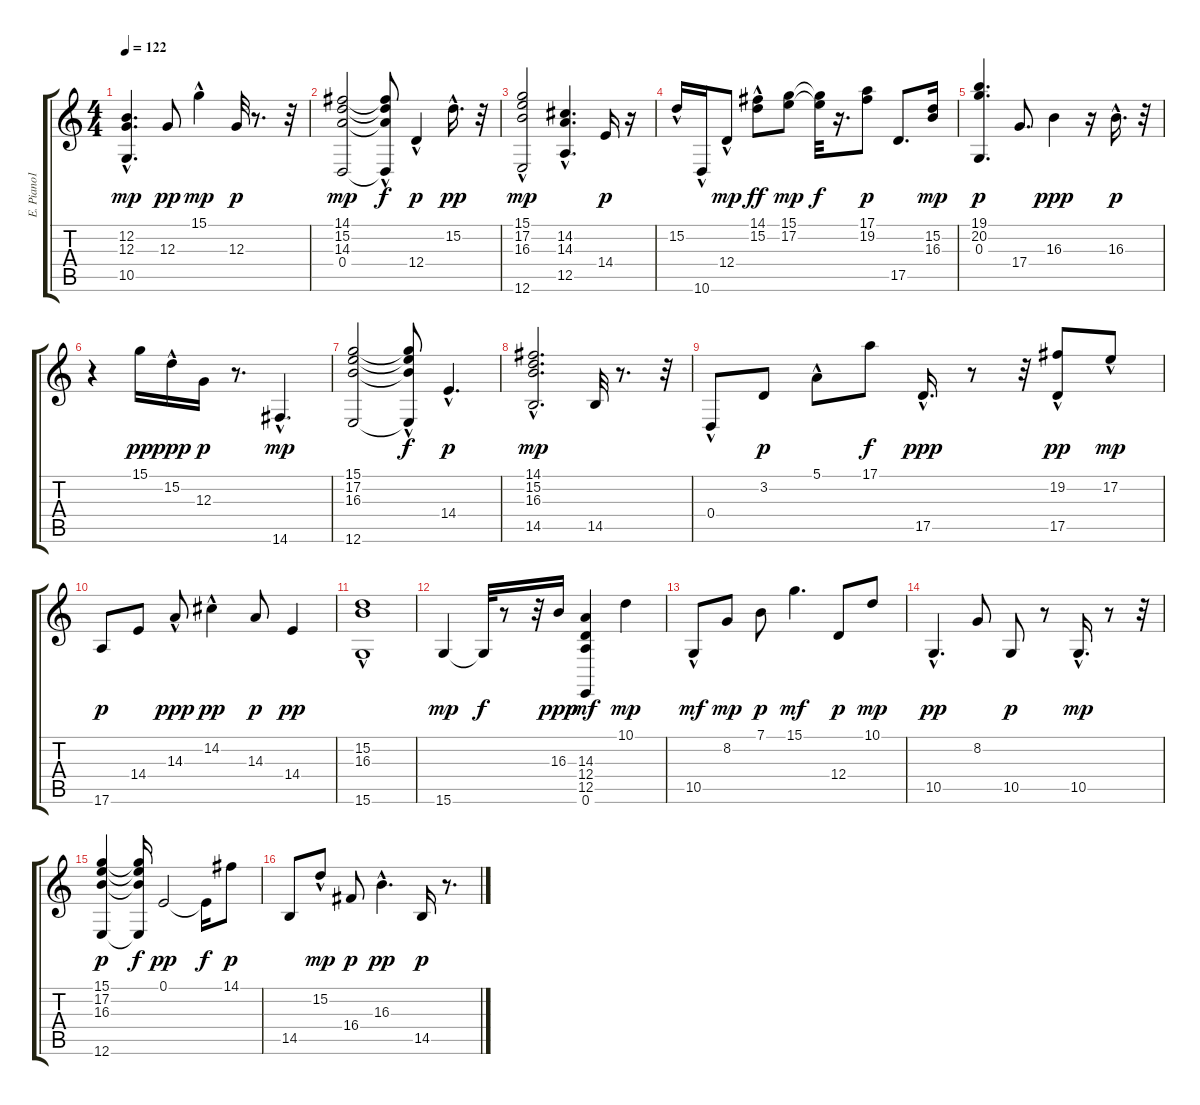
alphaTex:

\track (" E. Piano1*merged" " E. Piano1") {instrument electricpiano1}
\staff {score tabs}
\tuning (E4 B3 G3 D3 A2 E2) {hide}
\ts (4 4)
\tempo 122
\clef g2
\ks c
(12.2{hac} 12.3{hac} 10.5{hac}).4{d dy mp} 12.3.8{dy pp} 15.1{hac}.4{dy mp} 12.3.32{dy p} r.8{d} r.32 |
(14.1 15.2 14.3 0.4).2{dy mp} (14.1{hac t} 15.2{t} 14.3{hac t} 0.4{t}).8{dy f} 12.4{hac}.4{dy p} 15.2{hac}.16{d dy pp} r.32 |
(15.1 17.2{hac} 16.3{hac} 12.6).2{dy mp} (14.2{hac} 14.3 12.5).4{d} 14.4.16{dy p} r.16 |
15.2{hac}.16 10.6{hac}.16 12.4{hac}.8{dy mp} (14.1{hac} 15.2).8{dy ff} (15.1 17.2).8{dy mp} (15.1{t} 17.2{t}).32{dy f} r.16{d} (17.1 19.2).8{dy p} 17.5.8{d} (15.2 16.3).16{dy mp} |
(19.1 20.2 0.3).4{d dy p} 17.4.8{d} 16.3.4{dy ppp} r.16 16.3{hac}.16{d dy p} r.32 |
r.4 15.1.16{dy pp} 15.2{hac}.16{dy ppp} 12.3.16{dy p} r.8{d} 14.6{hac}.4{d dy mp} |
(15.1 17.2 16.3 12.6).2 (15.1{hac t} 17.2{hac t} 16.3{hac t} 12.6{t}).8{dy f} 14.4{hac}.4{d dy p} |
(14.1{hac} 15.2{hac} 16.3{hac} 14.5).2{d dy mp} 14.5.32 r.8{d} r.32 |
0.4{hac}.8 3.2.8{dy p} 5.1{hac}.8 17.1.8{dy f} 17.5{hac}.16{d dy ppp} r.8 r.32 (19.2{hac} 17.5).8{dy pp} 17.2{hac}.8{dy mp} |
17.6.8{dy p} 14.4.8 14.3{hac}.8{dy ppp} 14.2{hac}.4{dy pp} 14.3.8{dy p} 14.4.4{dy pp} |
(15.2 16.3 15.6{hac}).1 |
15.6.4{dy mp} 15.6{t}.32{dy f} r.8 r.32 16.3.16{dy ppp} (14.3 12.4 12.5 0.6).4{dy mf} 10.1.4{dy mp} |
10.5{hac}.8{dy mf} 8.2.8{dy mp} 7.1.8{dy p} 15.1.4{d dy mf} 12.4.8{dy p} 10.1.8{dy mp} |
10.5{hac}.4{d dy pp} 8.2.8 10.5.8{dy p} r.8 10.5{hac}.16{d dy mp} r.8 r.32 |
(15.1 17.2 16.3 12.6).4{dy p} (15.1{t} 17.2{t} 16.3{t} 12.6{t}).16{dy f} 0.1.2{dy pp} 0.1{t}.16{dy f} 14.1.8{dy p} |
14.5.8 15.2{hac}.8{dy mp} 16.4.8{dy p} 16.3{hac}.4{d dy pp} 14.5.16{dy p} r.8{d}
